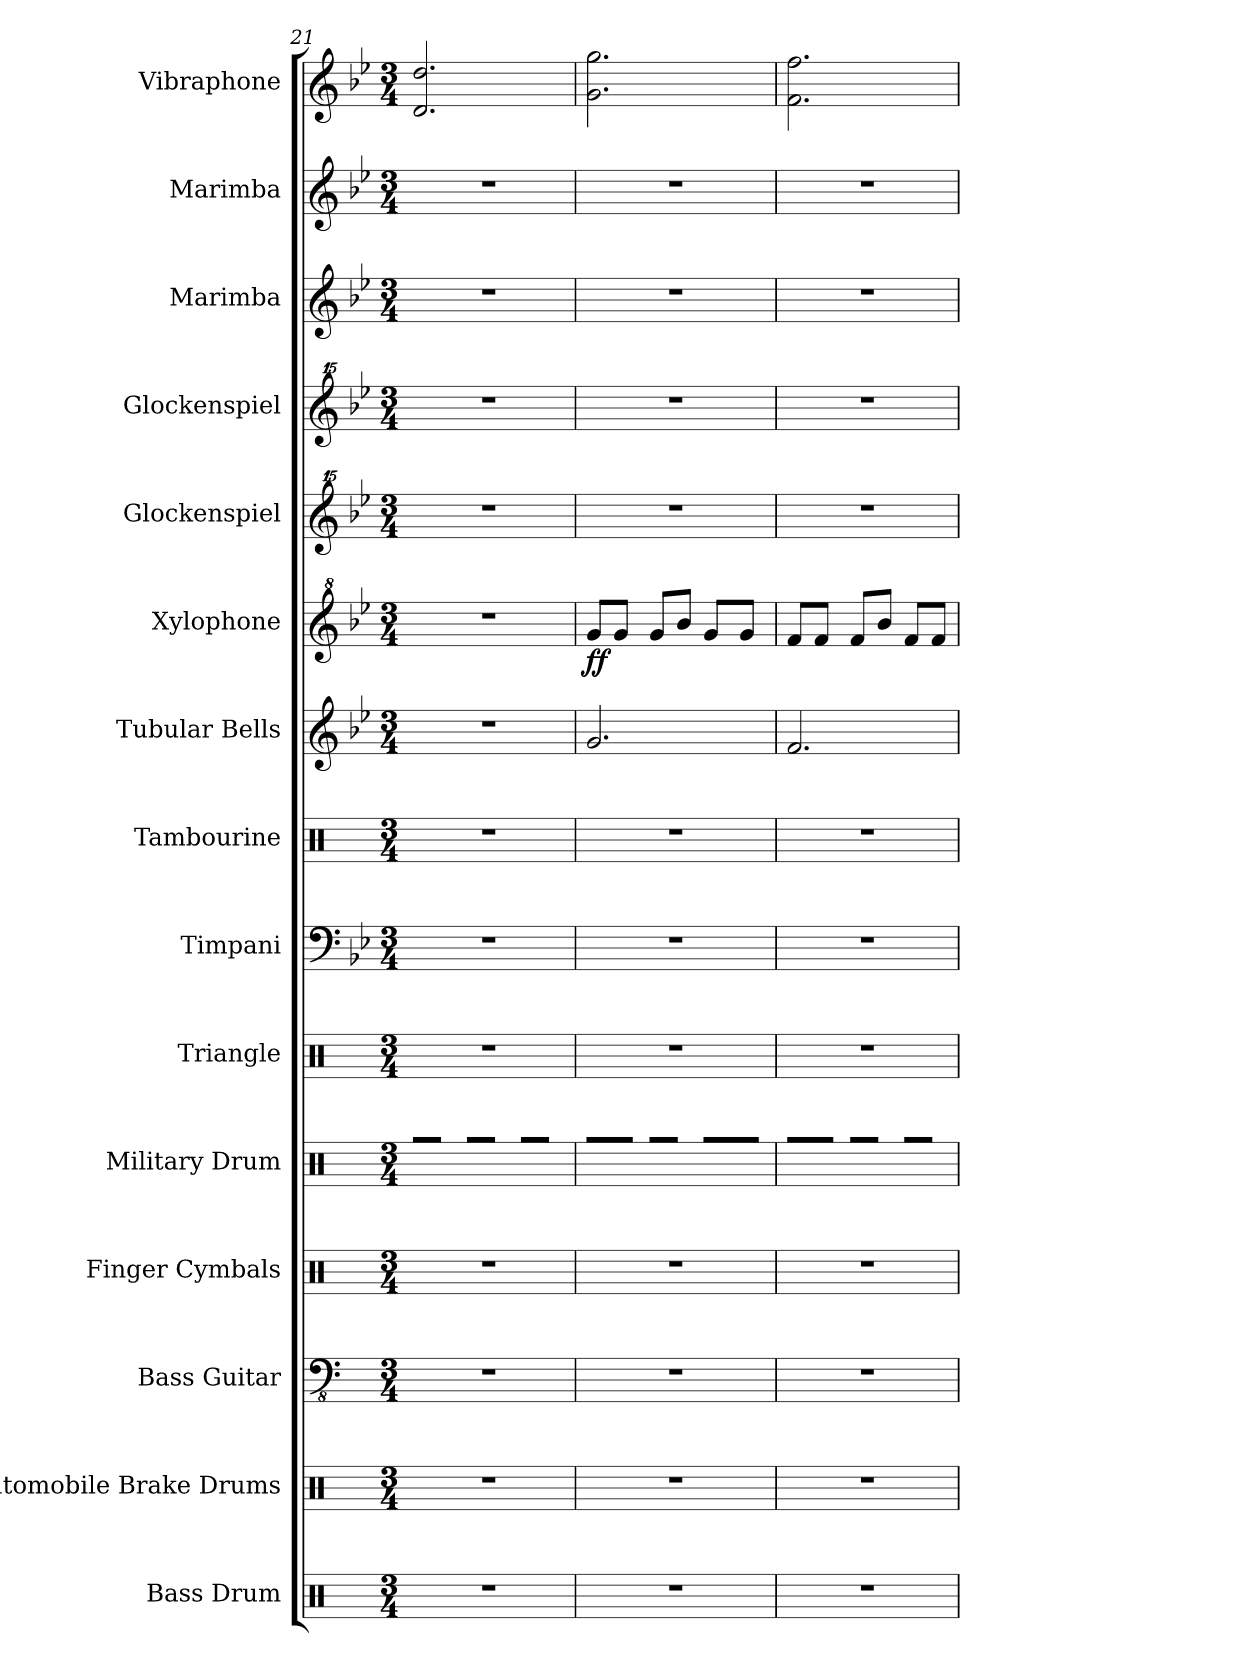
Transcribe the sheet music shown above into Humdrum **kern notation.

**kern	**kern	**kern	**kern	**kern	**kern	**kern	**kern	**kern	**kern	**dynam	**kern	**kern	**kern	**kern	**kern
*part15	*part14	*part13	*part12	*part11	*part10	*part9	*part8	*part7	*part6	*part6	*part5	*part4	*part3	*part2	*part1
*staff15	*staff14	*staff13	*staff12	*staff11	*staff10	*staff9	*staff8	*staff7	*staff6	*staff6	*staff5	*staff4	*staff3	*staff2	*staff1
*I"Bass Drum	*I"Automobile Brake Drums	*I"Bass Guitar	*I"Finger Cymbals	*I"Military Drum	*I"Triangle	*I"Timpani	*I"Tambourine	*I"Tubular Bells	*I"Xylophone	*	*I"Glockenspiel	*I"Glockenspiel	*I"Marimba	*I"Marimba	*I"Vibraphone
*I'B. Dr.	*I'Aut. Brk. Dr.	*I'B. Guit.	*I'Fi. Cym.	*I'Mil. Dr.	*I'Trgl.	*I'Timp.	*I'Tamb.	*I'Tu. Be.	*I'Xyl.	*	*I'Glk.	*I'Glk.	*I'Mrm.	*I'Mrm.	*I'Vib.
!!LO:PB:g=z
*clefX	*clefX	*clefFv4	*clefX	*clefX	*clefX	*clefF4	*clefX	*clefG2	*clefG^2	*	*clefG^^2	*clefG^^2	*clefG2	*clefG2	*clefG2
*k[]	*k[]	*k[]	*k[]	*k[]	*k[]	*k[b-e-]	*k[]	*k[b-e-]	*k[b-e-]	*	*k[b-e-]	*k[b-e-]	*k[b-e-]	*k[b-e-]	*k[b-e-]
*C:	*C:	*C:	*C:	*C:	*C:	*B-:	*C:	*B-:	*B-:	*	*B-:	*B-:	*B-:	*B-:	*B-:
*M3/4	*M3/4	*M3/4	*M3/4	*M3/4	*M3/4	*M3/4	*M3/4	*M3/4	*M3/4	*	*M3/4	*M3/4	*M3/4	*M3/4	*M3/4
=21	=21	=21	=21	=21	=21	=21	=21	=21	=21	=21	=21	=21	=21	=21	=21
2.r	2.r	2.r	2.r	8R\L	2.r	2.r	2.r	2.r	2.r	.	2.r	2.r	2.r	2.r	2.d/ 2.dd/
.	.	.	.	8R\J	.	.	.	.	.	.	.	.	.	.	.
.	.	.	.	8R\L	.	.	.	.	.	.	.	.	.	.	.
.	.	.	.	8R\J	.	.	.	.	.	.	.	.	.	.	.
.	.	.	.	8R\L	.	.	.	.	.	.	.	.	.	.	.
.	.	.	.	8R\J	.	.	.	.	.	.	.	.	.	.	.
=22	=22	=22	=22	=22	=22	=22	=22	=22	=22	=22	=22	=22	=22	=22	=22
!	!	!	!	!	!	!	!	!	!	!LO:DY:b	!	!	!	!	!
2.r	2.r	2.r	2.r	8R\L	2.r	2.r	2.r	2.g/	8gg/L	ff	2.r	2.r	2.r	2.r	2.g\ 2.gg\
.	.	.	.	16R\L	.	.	.	.	8gg/J	.	.	.	.	.	.
.	.	.	.	16R\JJ	.	.	.	.	.	.	.	.	.	.	.
.	.	.	.	8R\L	.	.	.	.	8gg/L	.	.	.	.	.	.
.	.	.	.	8R\J	.	.	.	.	8bb-/J	.	.	.	.	.	.
.	.	.	.	16R\LL	.	.	.	.	8gg/L	.	.	.	.	.	.
.	.	.	.	16R\	.	.	.	.	.	.	.	.	.	.	.
.	.	.	.	16R\	.	.	.	.	8gg/J	.	.	.	.	.	.
.	.	.	.	16R\JJ	.	.	.	.	.	.	.	.	.	.	.
=23	=23	=23	=23	=23	=23	=23	=23	=23	=23	=23	=23	=23	=23	=23	=23
2.r	2.r	2.r	2.r	8R\L	2.r	2.r	2.r	2.f/	8ff/L	.	2.r	2.r	2.r	2.r	2.f\ 2.ff\
.	.	.	.	16R\L	.	.	.	.	8ff/J	.	.	.	.	.	.
.	.	.	.	16R\JJ	.	.	.	.	.	.	.	.	.	.	.
.	.	.	.	8R\L	.	.	.	.	8ff/L	.	.	.	.	.	.
.	.	.	.	8R\J	.	.	.	.	8bb-/J	.	.	.	.	.	.
.	.	.	.	8R\L	.	.	.	.	8ff/L	.	.	.	.	.	.
.	.	.	.	8R\J	.	.	.	.	8ff/J	.	.	.	.	.	.
=	=	=	=	=	=	=	=	=	=	=	=	=	=	=	=
*-	*-	*-	*-	*-	*-	*-	*-	*-	*-	*-	*-	*-	*-	*-	*-
